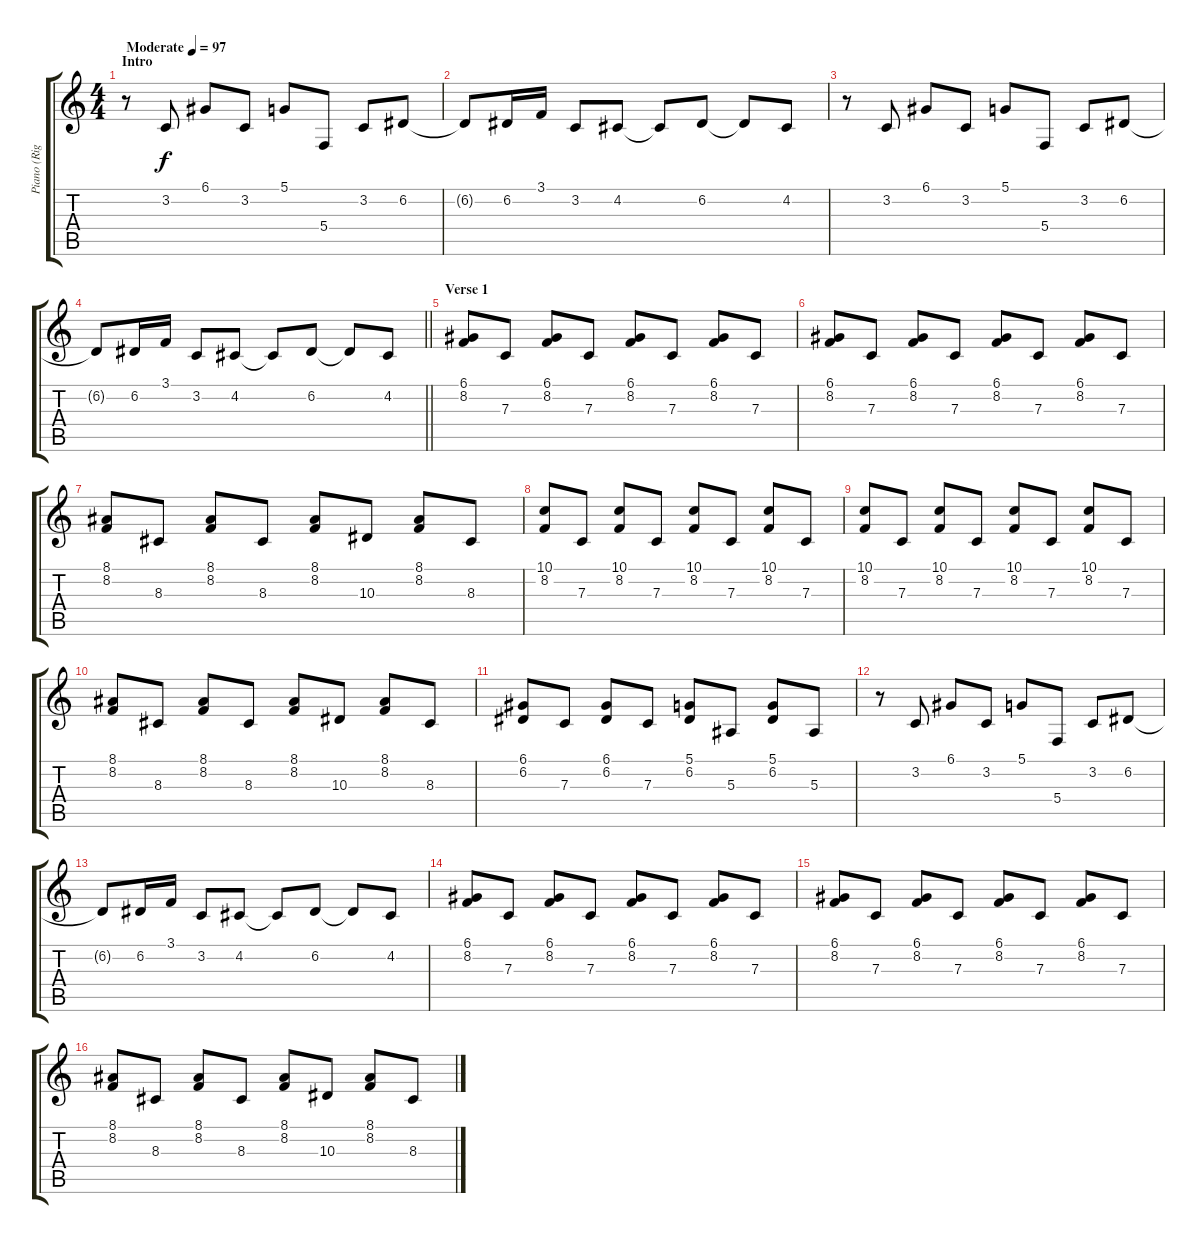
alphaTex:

\track ("Piano (Right Hand)" "Piano (Rig") {instrument acousticgrandpiano}
\staff {score tabs}
\tuning (D4 A3 F3 C3 G2 D2) {hide}
\ts (4 4)
\section ("" "Intro")
\tempo (97 "Moderate")
\clef g2
\ks c
r.8{dy f instrument acousticgrandpiano} 3.2.8 6.1.8 3.2.8 5.1.8 5.4.8 3.2.8 6.2.8 |
6.2{t}.8 6.2.16 3.1.16 3.2.8 4.2.8 4.2{t}.8 6.2.8 6.2{t}.8 4.2.8 |
r.8 3.2.8 6.1.8 3.2.8 5.1.8 5.4.8 3.2.8 6.2.8 |
\barLineRight lightlight
6.2{t}.8 6.2.16 3.1.16 3.2.8 4.2.8 4.2{t}.8 6.2.8 6.2{t}.8 4.2.8 |
\section ("" "Verse 1")
(6.1 8.2).8 7.3.8 (6.1 8.2).8 7.3.8 (6.1 8.2).8 7.3.8 (6.1 8.2).8 7.3.8 |
(6.1 8.2).8 7.3.8 (6.1 8.2).8 7.3.8 (6.1 8.2).8 7.3.8 (6.1 8.2).8 7.3.8 |
(8.1 8.2).8 8.3.8 (8.1 8.2).8 8.3.8 (8.1 8.2).8 10.3.8 (8.1 8.2).8 8.3.8 |
(10.1 8.2).8 7.3.8 (10.1 8.2).8 7.3.8 (10.1 8.2).8 7.3.8 (10.1 8.2).8 7.3.8 |
(10.1 8.2).8 7.3.8 (10.1 8.2).8 7.3.8 (10.1 8.2).8 7.3.8 (10.1 8.2).8 7.3.8 |
(8.1 8.2).8 8.3.8 (8.1 8.2).8 8.3.8 (8.1 8.2).8 10.3.8 (8.1 8.2).8 8.3.8 |
(6.1 6.2).8 7.3.8 (6.1 6.2).8 7.3.8 (5.1 6.2).8 5.3.8 (5.1 6.2).8 5.3.8 |
r.8 3.2.8 6.1.8 3.2.8 5.1.8 5.4.8 3.2.8 6.2.8 |
6.2{t}.8 6.2.16 3.1.16 3.2.8 4.2.8 4.2{t}.8 6.2.8 6.2{t}.8 4.2.8 |
(6.1 8.2).8 7.3.8 (6.1 8.2).8 7.3.8 (6.1 8.2).8 7.3.8 (6.1 8.2).8 7.3.8 |
(6.1 8.2).8 7.3.8 (6.1 8.2).8 7.3.8 (6.1 8.2).8 7.3.8 (6.1 8.2).8 7.3.8 |
(8.1 8.2).8 8.3.8 (8.1 8.2).8 8.3.8 (8.1 8.2).8 10.3.8 (8.1 8.2).8 8.3.8
